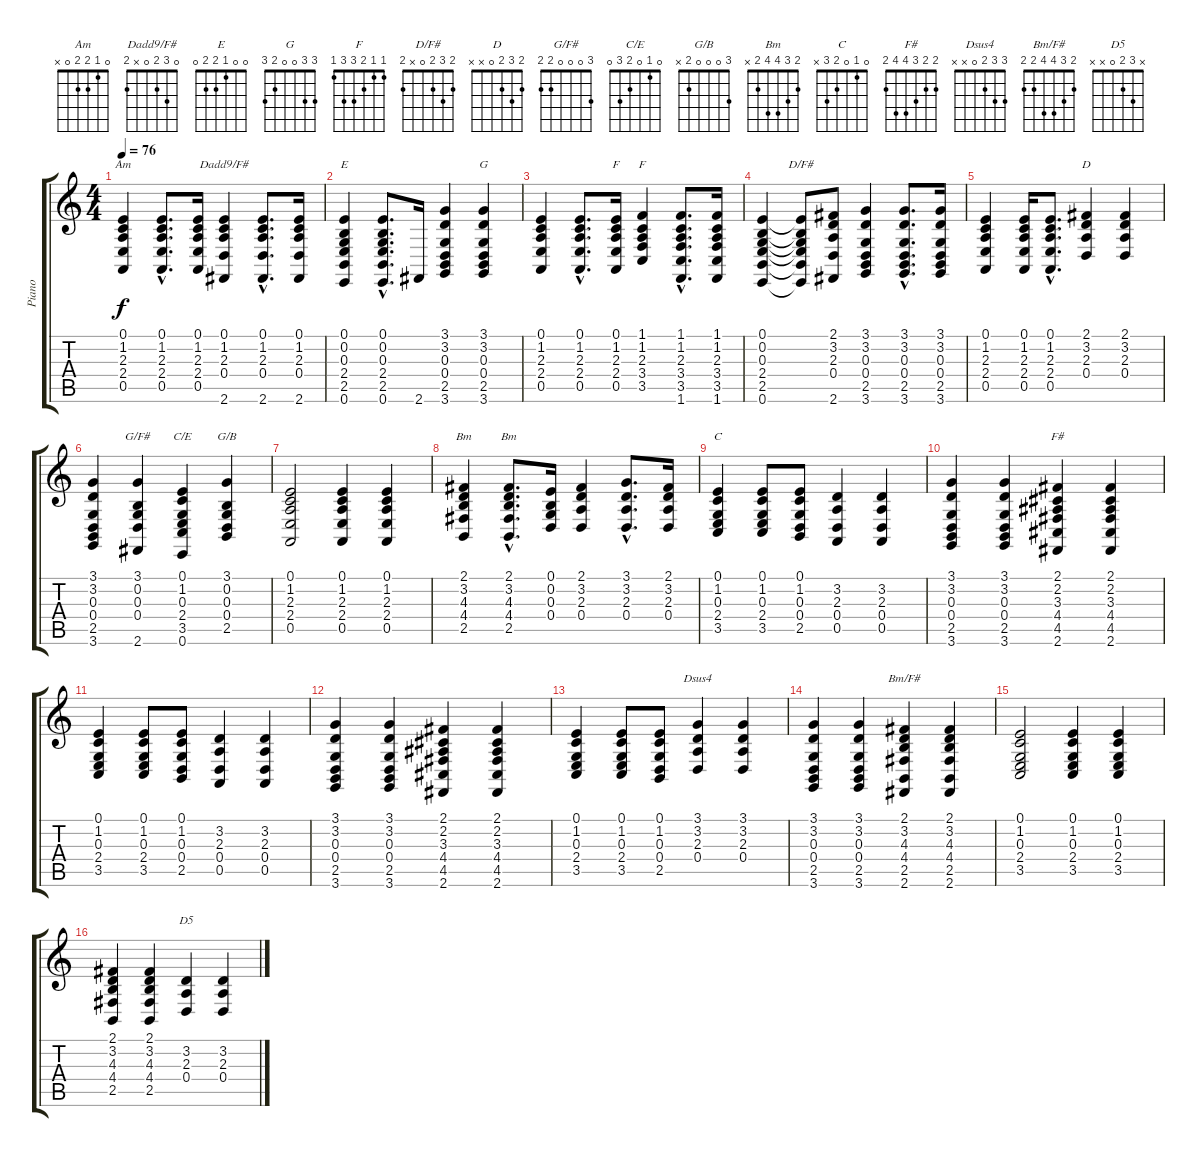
\track ("Piano" "Piano") {instrument acousticgrandpiano}
\staff {score tabs}
\tuning (E4 B3 G3 D3 A2 E2) {hide}
\chord ("Am" 0 1 2 2 0 x)
\chord ("Dadd9/F#" 0 3 2 0 x 2)
\chord ("E" 0 0 1 2 2 0)
\chord ("G" 3 3 0 0 2 3)
\chord ("F" 1 1 2 3 0 1)
\chord ("F" 1 1 2 3 3 1)
\chord ("D/F#" 2 3 2 0 x 2)
\chord ("D" 2 3 2 0 x x)
\chord ("G/F#" 3 0 0 0 2 2)
\chord ("C/E" 0 1 0 2 3 0)
\chord ("G/B" 3 0 0 0 2 x)
\chord ("Bm" 2 3 4 0 2 x)
\chord ("Bm" 2 3 4 4 2 x)
\chord ("C" 0 1 0 2 3 x)
\chord ("F#" 2 2 3 4 4 2)
\chord ("Dsus4" 3 3 2 0 x x)
\chord ("Bm/F#" 2 3 4 4 2 2)
\chord ("D5" x 3 2 0 x x)
\ts (4 4)
\tempo 76
\clef g2
\ks c
(0.1 1.2 2.3 2.4 0.5).4{ch "Am" dy f} (0.1{hac} 1.2{hac} 2.3{hac} 2.4{hac} 0.5{hac}).8{d} (0.1 1.2 2.3 2.4 0.5).16 (0.1 1.2 2.3 0.4 2.6).4{ch "Dadd9/F#"} (0.1{hac} 1.2{hac} 2.3{hac} 0.4{hac} 2.6{hac}).8{d} (0.1 1.2 2.3 0.4 2.6).16 |
(0.1 0.2 0.3 2.4 2.5 0.6).4{ch "E"} (0.1{hac} 0.2{hac} 0.3{hac} 2.4{hac} 2.5{hac} 0.6{hac}).8{d} 2.6.16 (3.1 3.2 0.3 0.4 2.5 3.6).4 (3.1 3.2 0.3 0.4 2.5 3.6).4{ch "G"} |
(0.1 1.2 2.3 2.4 0.5).4 (0.1{hac} 1.2{hac} 2.3{hac} 2.4{hac} 0.5{hac}).8{d} (0.1 1.2 2.3 2.4 0.5).16{ch "F"} (1.1 1.2 2.3 3.4 3.5).4{ch "F"} (1.1{hac} 1.2{hac} 2.3{hac} 3.4{hac} 3.5{hac} 1.6{hac}).8{d} (1.1 1.2 2.3 3.4 3.5 1.6).16 |
(0.1 0.2 0.3 2.4 2.5 0.6).4 (0.1{t} 0.2{t} 0.3{t} 2.4{t} 2.5{t} 0.6{t}).8{ch "D/F#"} (2.1 3.2 2.3 0.4 2.6).8 (3.1 3.2 0.3 0.4 2.5 3.6).4 (3.1{hac} 3.2{hac} 0.3{hac} 0.4{hac} 2.5{hac} 3.6{hac}).8{d} (3.1 3.2 0.3 0.4 2.5 3.6).16 |
(0.1 1.2 2.3 2.4 0.5).4 (0.1 1.2 2.3 2.4 0.5).16 (0.1{hac} 1.2{hac} 2.3{hac} 2.4{hac} 0.5{hac}).8{d} (2.1 3.2 2.3 0.4).4{ch "D"} (2.1 3.2 2.3 0.4).4 |
(3.1 3.2 0.3 0.4 2.5 3.6).4 (3.1 0.2 0.3 0.4 2.6).4{ch "G/F#"} (0.1 1.2 0.3 2.4 3.5 0.6).4{ch "C/E"} (3.1 0.2 0.3 0.4 2.5).4{ch "G/B"} |
(0.1 1.2 2.3 2.4 0.5).2 (0.1 1.2 2.3 2.4 0.5).4 (0.1 1.2 2.3 2.4 0.5).4 |
(2.1 3.2 4.3 4.4 2.5).4{ch "Bm"} (2.1{hac} 3.2{hac} 4.3{hac} 4.4{hac} 2.5{hac}).8{d ch "Bm"} (0.1 0.2 0.3 0.4).16 (2.1 3.2 2.3 0.4).4 (3.1{hac} 3.2{hac} 2.3{hac} 0.4{hac}).8{d} (2.1 3.2 2.3 0.4).16 |
(0.1 1.2 0.3 2.4 3.5).4{ch "C"} (0.1 1.2 0.3 2.4 3.5).8 (0.1 1.2 0.3 0.4 2.5).8 (3.2 2.3 0.4 0.5).4 (3.2 2.3 0.4 0.5).4 |
(3.1 3.2 0.3 0.4 2.5 3.6).4 (3.1 3.2 0.3 0.4 2.5 3.6).4 (2.1 2.2 3.3 4.4 4.5 2.6).4{ch "F#"} (2.1 2.2 3.3 4.4 4.5 2.6).4 |
(0.1 1.2 0.3 2.4 3.5).4 (0.1 1.2 0.3 2.4 3.5).8 (0.1 1.2 0.3 0.4 2.5).8 (3.2 2.3 0.4 0.5).4 (3.2 2.3 0.4 0.5).4 |
(3.1 3.2 0.3 0.4 2.5 3.6).4 (3.1 3.2 0.3 0.4 2.5 3.6).4 (2.1 2.2 3.3 4.4 4.5 2.6).4 (2.1 2.2 3.3 4.4 4.5 2.6).4 |
(0.1 1.2 0.3 2.4 3.5).4 (0.1 1.2 0.3 2.4 3.5).8 (0.1 1.2 0.3 0.4 2.5).8 (3.1 3.2 2.3 0.4).4{ch "Dsus4"} (3.1 3.2 2.3 0.4).4 |
(3.1 3.2 0.3 0.4 2.5 3.6).4 (3.1 3.2 0.3 0.4 2.5 3.6).4 (2.1 3.2 4.3 4.4 2.5 2.6).4{ch "Bm/F#"} (2.1 3.2 4.3 4.4 2.5 2.6).4 |
(0.1 1.2 0.3 2.4 3.5).2 (0.1 1.2 0.3 2.4 3.5).4 (0.1 1.2 0.3 2.4 3.5).4 |
(2.1 3.2 4.3 4.4 2.5).4 (2.1 3.2 4.3 4.4 2.5).4 (3.2 2.3 0.4).4{ch "D5"} (3.2 2.3 0.4).4
